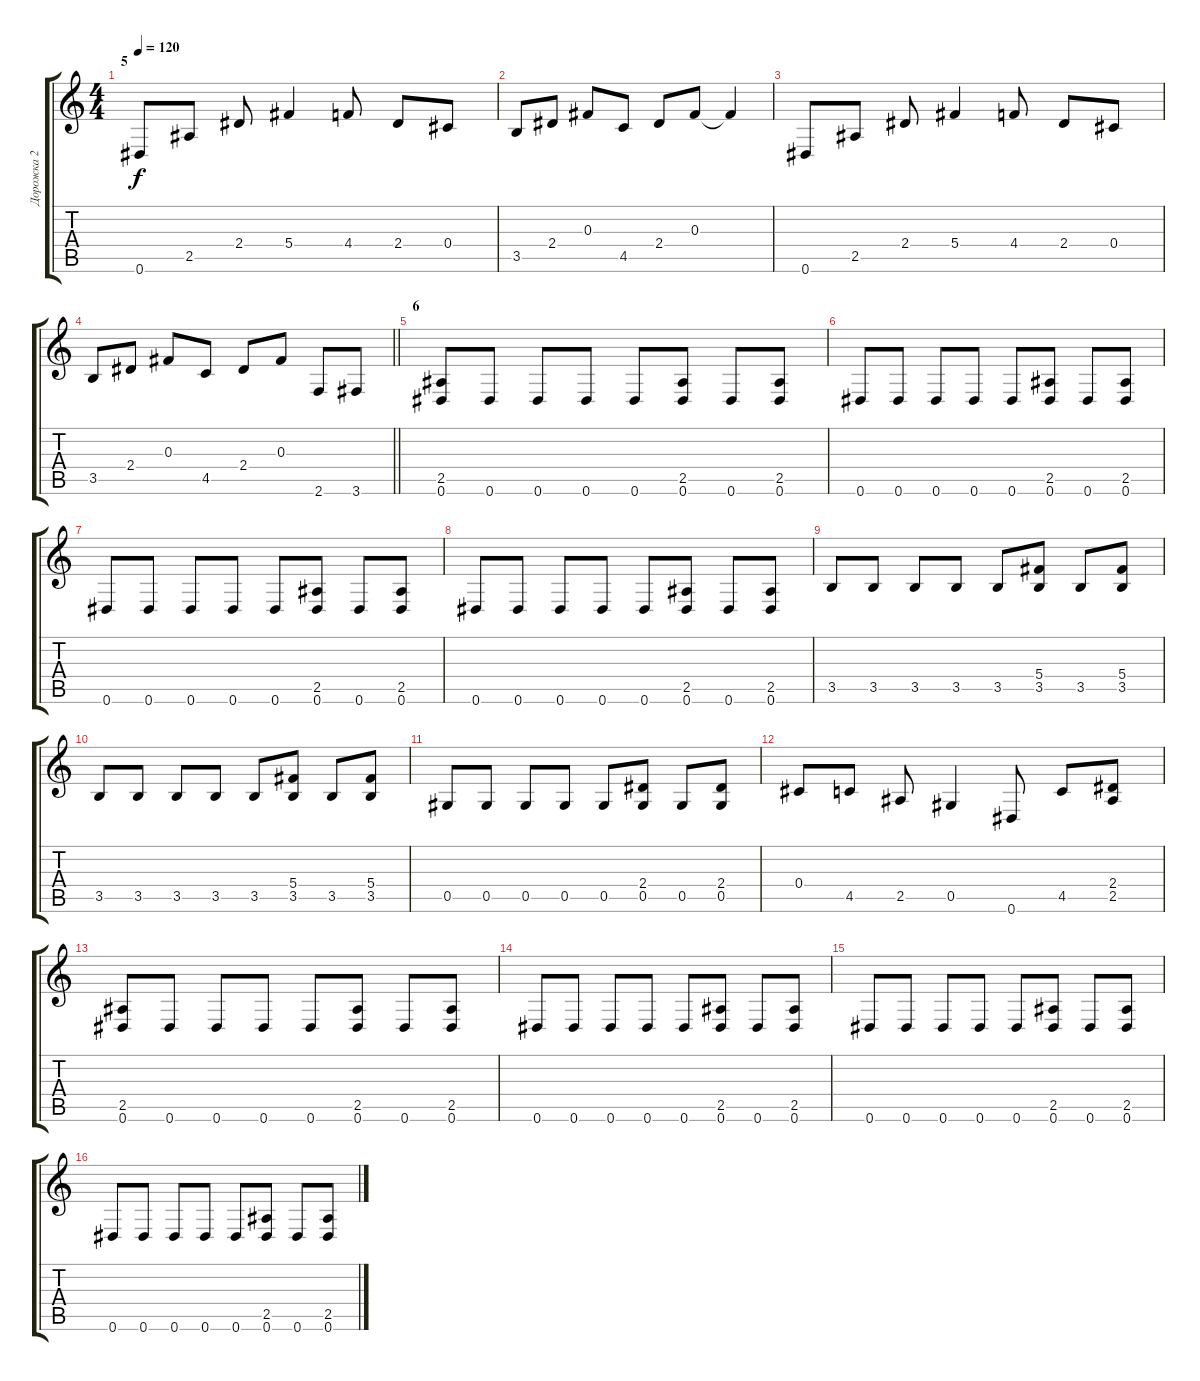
\track ("Дорожка 2" "Дорожка 2") {instrument overdrivenguitar}
\staff {score tabs}
\tuning (Eb4 Bb3 Gb3 Db3 Ab2 Eb2) {hide}
\ts (4 4)
\section ("" "5")
\tempo 120
\clef g2
\ks c
0.6.8{dy f} 2.5.8 2.4.8 5.4.4 4.4.8 2.4.8 0.4.8 |
3.5.8 2.4.8 0.3.8 4.5.8 2.4.8 0.3.8 0.3{t}.4 |
0.6.8 2.5.8 2.4.8 5.4.4 4.4.8 2.4.8 0.4.8 |
\barLineRight lightlight
3.5.8 2.4.8 0.3.8 4.5.8 2.4.8 0.3.8 2.6.8 3.6.8 |
\section ("" "6")
(2.5 0.6).8 0.6.8 0.6.8 0.6.8 0.6.8 (2.5 0.6).8 0.6.8 (2.5 0.6).8 |
0.6.8 0.6.8 0.6.8 0.6.8 0.6.8 (2.5 0.6).8 0.6.8 (2.5 0.6).8 |
0.6.8 0.6.8 0.6.8 0.6.8 0.6.8 (2.5 0.6).8 0.6.8 (2.5 0.6).8 |
0.6.8 0.6.8 0.6.8 0.6.8 0.6.8 (2.5 0.6).8 0.6.8 (2.5 0.6).8 |
3.5.8 3.5.8 3.5.8 3.5.8 3.5.8 (5.4 3.5).8 3.5.8 (5.4 3.5).8 |
3.5.8 3.5.8 3.5.8 3.5.8 3.5.8 (5.4 3.5).8 3.5.8 (5.4 3.5).8 |
0.5.8 0.5.8 0.5.8 0.5.8 0.5.8 (2.4 0.5).8 0.5.8 (2.4 0.5).8 |
0.4.8 4.5.8 2.5.8 0.5.4 0.6.8 4.5.8 (2.4 2.5).8 |
(2.5 0.6).8 0.6.8 0.6.8 0.6.8 0.6.8 (2.5 0.6).8 0.6.8 (2.5 0.6).8 |
0.6.8 0.6.8 0.6.8 0.6.8 0.6.8 (2.5 0.6).8 0.6.8 (2.5 0.6).8 |
0.6.8 0.6.8 0.6.8 0.6.8 0.6.8 (2.5 0.6).8 0.6.8 (2.5 0.6).8 |
0.6.8 0.6.8 0.6.8 0.6.8 0.6.8 (2.5 0.6).8 0.6.8 (2.5 0.6).8
